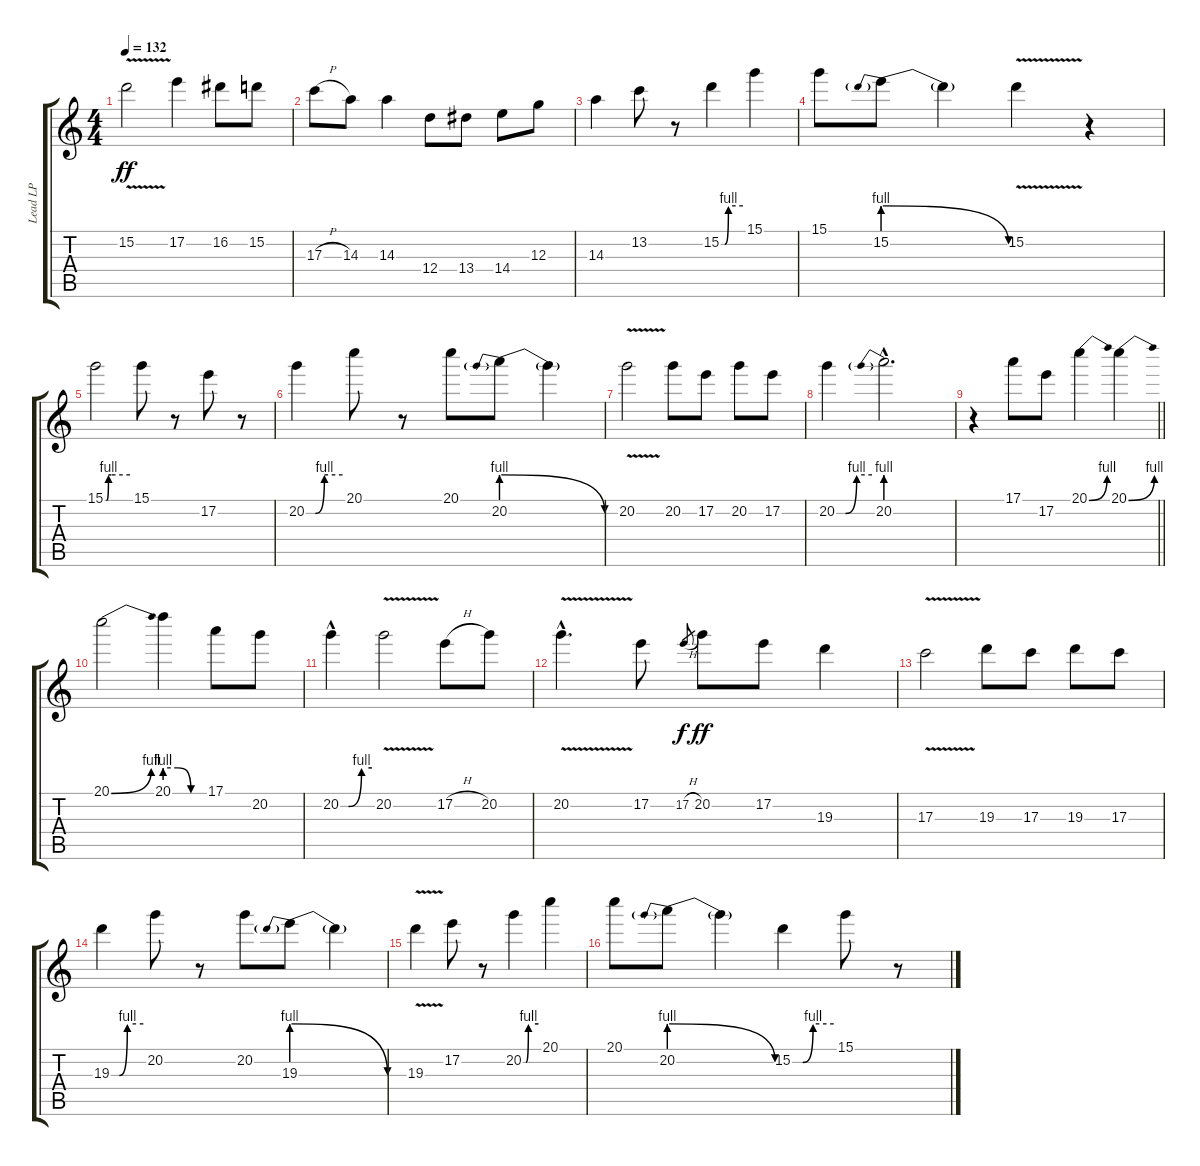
\track ("Lead LP" "Lead LP") {instrument distortionguitar}
\staff {score tabs}
\tuning (E4 B3 G3 D3 A2 E2) {hide}
\ts (4 4)
\tempo 132
\clef g2
\ks c
15.2{v}.2{dy ff} 17.2.4 16.2.8 15.2.8 |
17.3{h}.8 14.3.8 14.3.4 12.4.8 13.4.8 14.4.8 12.3.8 |
14.3.4 13.2.8 r.8 15.2{be (custom 0 0 10 0 20 4 60 4)}.4 15.1.4 |
15.1.8 15.2{be (prebendrelease 0 4 60 0)}.8 15.2{t}.4 15.2{v}.4 r.4 |
15.1{be (custom 0 0 3 0 8 4 15 4 60 4)}.2 15.1.8 r.8 17.2.8 r.8 |
20.2{be (custom 0 0 15 0 30 4 60 4)}.4 20.1.8 r.8 20.1.8 20.2{be (prebendrelease 0 4 60 0)}.8 20.2{t}.4 |
20.2{v}.2 20.2.8 17.2.8 20.2.8 17.2.8 |
20.2{be (custom 0 0 15 0 34 4 60 4)}.4 20.2{be (prebend 0 4 60 4) hac}.2{d} |
\barLineRight lightlight
r.4 17.1.8 17.2.8 20.1{be (bend 0 0 60 4)}.4 20.1{be (bend 0 0 60 4)}.4 |
20.1{be (bend 0 0 60 4)}.2 20.1{be (custom 0 4 20 4 40 0 60 0)}.4 17.1.8 20.2.8 |
20.2{be (custom 0 0 15 0 40 4 60 4) hac}.4 20.2{v}.2 17.2{h}.8 20.2.8 |
20.2{v hac}.4{d} 17.2.8 17.2{h}.8{gr dy f} 20.2.8{dy ff} 17.2.8 19.3.4 |
17.3{v}.2 19.3.8 17.3.8 19.3.8 17.3.8 |
19.3{be (custom 0 0 15 0 30 4 60 4)}.4 20.2.8 r.8 20.2.8 19.3{be (prebendrelease 0 4 60 0)}.8 19.3{t}.4 |
19.3{v}.4 17.2.8 r.8 20.2{be (custom 0 0 10 0 20 4 60 4)}.4 20.1.4 |
20.1.8 20.2{be (prebendrelease 0 4 60 0)}.8 20.2{t}.4 15.2{be (custom 0 0 15 0 30 4 60 4)}.4 15.1.8 r.8
